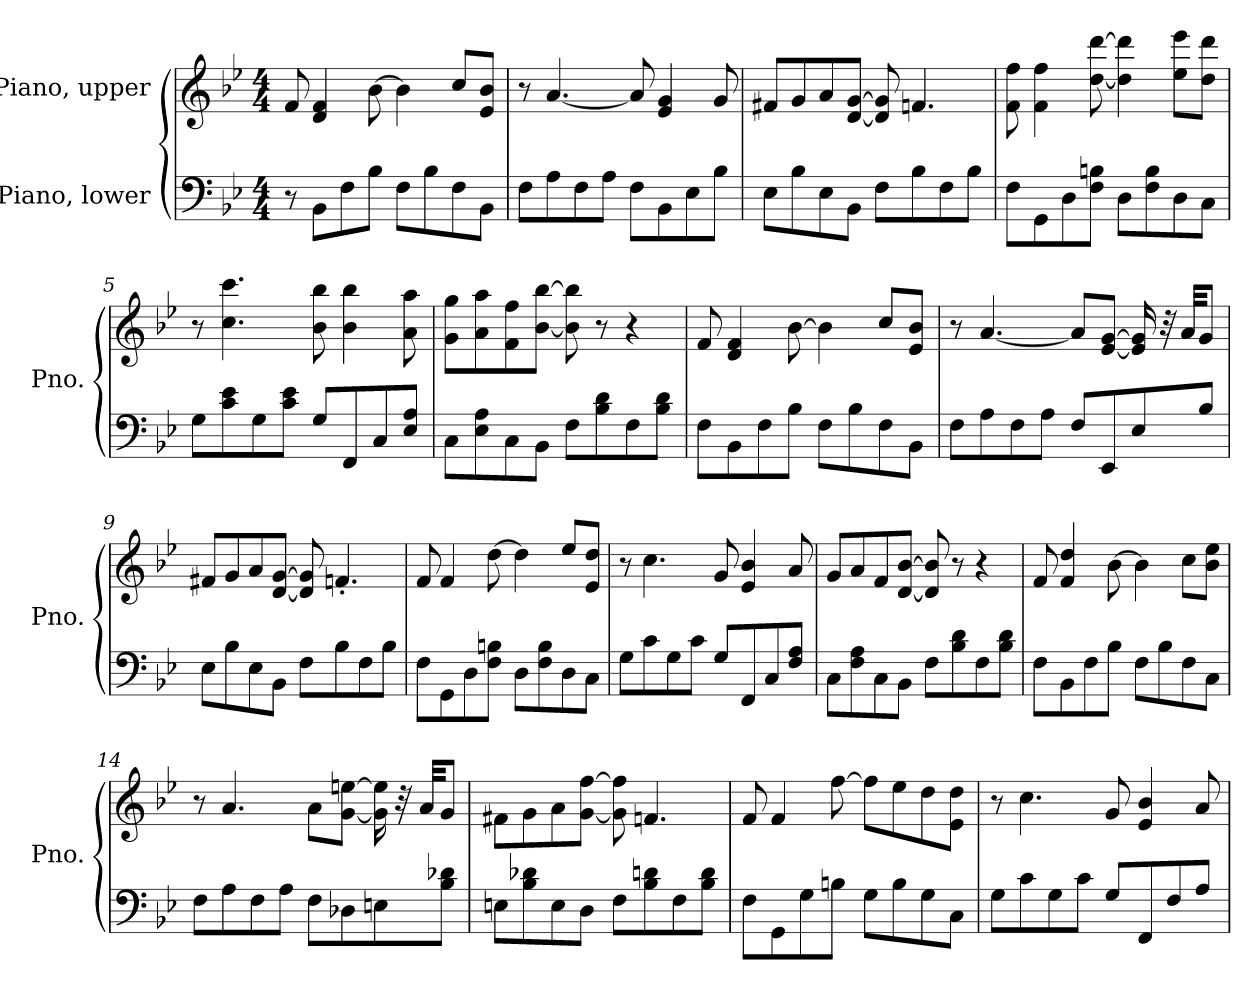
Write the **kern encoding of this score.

**kern	**kern
*part2	*part1
*staff2	*staff1
*I"Piano, lower	*I"Piano, upper
*I'Pno.	*I'Pno.
*clefF4	*clefG2
*k[b-e-]	*k[b-e-]
*M4/4	*M4/4
*MM120	*MM120
=1	=1
8r	8f/
8BB-\L	4d/ 4f/
8F\	.
8B-\J	[8b-\
8F\L	4b-\]
8B-\	.
8F\	8cc/L
8BB-\J	8e-/ 8b-/J
=2	=2
8F\L	8r
8A\	[4.a/
8F\	.
8A\J	.
8F\L	8a/]
8BB-\	4e-/ 4g/
8E-\	.
8B-\J	8g/
=3	=3
8E-\L	8f#X/L
8B-\	8g/
8E-\	8a/
8BB-\J	[8d/ [8g/J
8F\L	8d/] 8g/]
8B-\	4.fn/
8F\	.
8B-\J	.
!!LO:LB:g=z
=4	=4
8F\L	8f\ 8ff\
8GG\	4f\ 4ff\
8D\	.
8F\ 8Bn\J	[8dd\ [8ddd\
8D\L	4dd\] 4ddd\]
8F\ 8B\	.
8D\	8ee-\ 8eee-\L
8C\J	8dd\ 8ddd\J
=5	=5
8G\L	8r
8c\ 8e-\	4.cc\ 4.ccc\
8G\	.
8c\ 8e-\J	.
8G/L	8b-\ 8bb-\
8FF/	4b-\ 4bb-\
8C/	.
8E-/ 8A/J	8a\ 8aa\
=6	=6
8C\L	8g\ 8gg\L
8E-\ 8A\	8a\ 8aa\
8C\	8f\ 8ff\
8BB-\J	[8b-\ [8bb-\J
8F\L	8b-\] 8bb-\]
8B-\ 8d\	8r
8F\	4r
8B-\ 8d\J	.
=7	=7
8F\L	8f/
8BB-\	4d/ 4f/
8F\	.
8B-\J	[8b-\
8F\L	4b-\]
8B-\	.
8F\	8cc/L
8BB-\J	8e-/ 8b-/J
!!LO:LB:g=z
=8	=8
8F\L	8r
8A\	[4.a/
8F\	.
8A\J	.
8F/L	8a/L]
8EE-/	[8e-/ [8g/J
8E-/	16e-/] 16g/]
.	32r
.	32a/KKL
8B-/J	8g/J
=9	=9
8E-\L	8f#X/L
8B-\	8g/
8E-\	8a/
8BB-\J	[8d/ [8g/J
8F\L	8d/] 8g/]
8B-\	4.fn'/
8F\	.
8B-\J	.
=10	=10
8F\L	8f/
8GG\	4f/
8D\	.
8F\ 8Bn\J	[8dd\
8D\L	4dd\]
8F\ 8B\	.
8D\	8ee-/L
8C\J	8e-/ 8dd/J
=11	=11
8G\L	8r
8c\	4.cc\
8G\	.
8c\J	.
8G/L	8g/
8FF/	4e-/ 4b-/
8C/	.
8F/ 8A/J	8a/
!!LO:LB:g=z
=12	=12
8C\L	8g/L
8F\ 8A\	8a/
8C\	8f/
8BB-\J	[8d/ [8b-/J
8F\L	8d/] 8b-/]
8B-\ 8d\	8r
8F\	4r
8B-\ 8d\J	.
=13	=13
8F\L	8f/
8BB-\	4f/ 4dd/
8F\	.
8B-\J	[8b-\
8F\L	4b-\]
8B-\	.
8F\	8cc\L
8C\J	8b-\ 8ee-\J
=14	=14
8F\L	8r
8A\	4.a/
8F\	.
8A\J	.
8F\L	8a\L
8D-X\	[8g\ [8een\J
8En\	16g\] 16ee\]
.	32r
.	32a/KKL
8B-\ 8d-X\J	8g/J
=15	=15
8En\L	8f#X\L
8B-\ 8d-X\	8g\
8E\	8a\
8D\J	[8g\ [8ff\J
8F\L	8g\] 8ff\]
8B-\ 8dn\	4.fn/
8F\	.
8B-\ 8d\J	.
!!LO:LB:g=z
=16	=16
8F\L	8f/
8GG\	4f/
8G\	.
8Bn\J	[8ff\
8G\L	8ff\L]
8B\	8ee-\
8G\	8dd\
8C\J	8e-\ 8dd\J
=17	=17
8G\L	8r
8c\	4.cc\
8G\	.
8c\J	.
8G/L	8g/
8FF/	4e-/ 4b-/
8F/	.
8A/J	8a/
=	=
*-	*-
